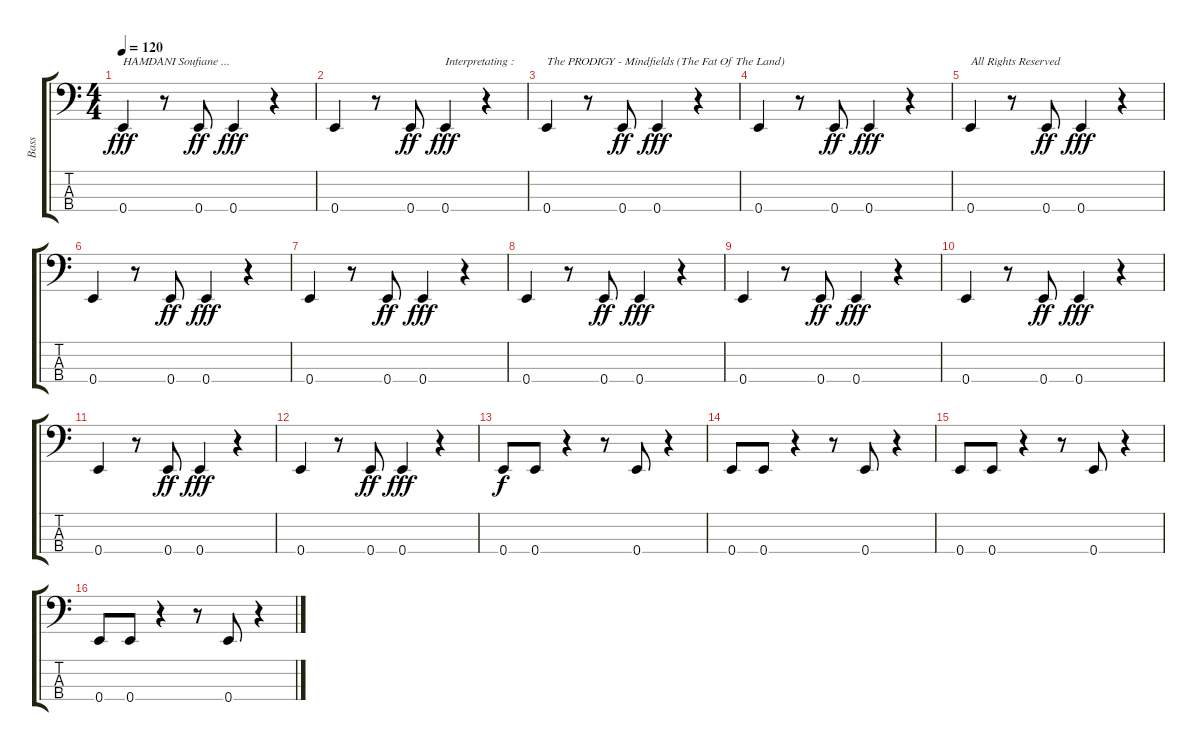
\track ("Bass" "Bass") {instrument electricbasspick}
\staff {score tabs}
\tuning (G2 D2 A1 E1) {hide}
\ts (4 4)
\tempo 120
\clef f4
\ks c
0.4.4{txt "HAMDANI Soufiane ..." dy fff instrument electricbasspick} r.8 0.4.8{dy ff} 0.4.4{dy fff} r.4 |
0.4.4 r.8 0.4.8{dy ff} 0.4.4{txt "Interpretating :" dy fff} r.4 |
0.4.4{txt "The PRODIGY - Mindfields (The Fat Of The Land)"} r.8 0.4.8{dy ff} 0.4.4{dy fff} r.4 |
0.4.4 r.8 0.4.8{dy ff} 0.4.4{dy fff} r.4 |
0.4.4{txt "All Rights Reserved"} r.8 0.4.8{dy ff} 0.4.4{dy fff} r.4 |
0.4.4 r.8 0.4.8{dy ff} 0.4.4{dy fff} r.4 |
0.4.4 r.8 0.4.8{dy ff} 0.4.4{dy fff} r.4 |
0.4.4 r.8 0.4.8{dy ff} 0.4.4{dy fff} r.4 |
0.4.4 r.8 0.4.8{dy ff} 0.4.4{dy fff} r.4 |
0.4.4 r.8 0.4.8{dy ff} 0.4.4{dy fff} r.4 |
0.4.4 r.8 0.4.8{dy ff} 0.4.4{dy fff} r.4 |
0.4.4 r.8 0.4.8{dy ff} 0.4.4{dy fff} r.4 |
0.4.8{dy f} 0.4.8 r.4 r.8 0.4.8 r.4 |
0.4.8 0.4.8 r.4 r.8 0.4.8 r.4 |
0.4.8 0.4.8 r.4 r.8 0.4.8 r.4 |
0.4.8 0.4.8 r.4 r.8 0.4.8 r.4
